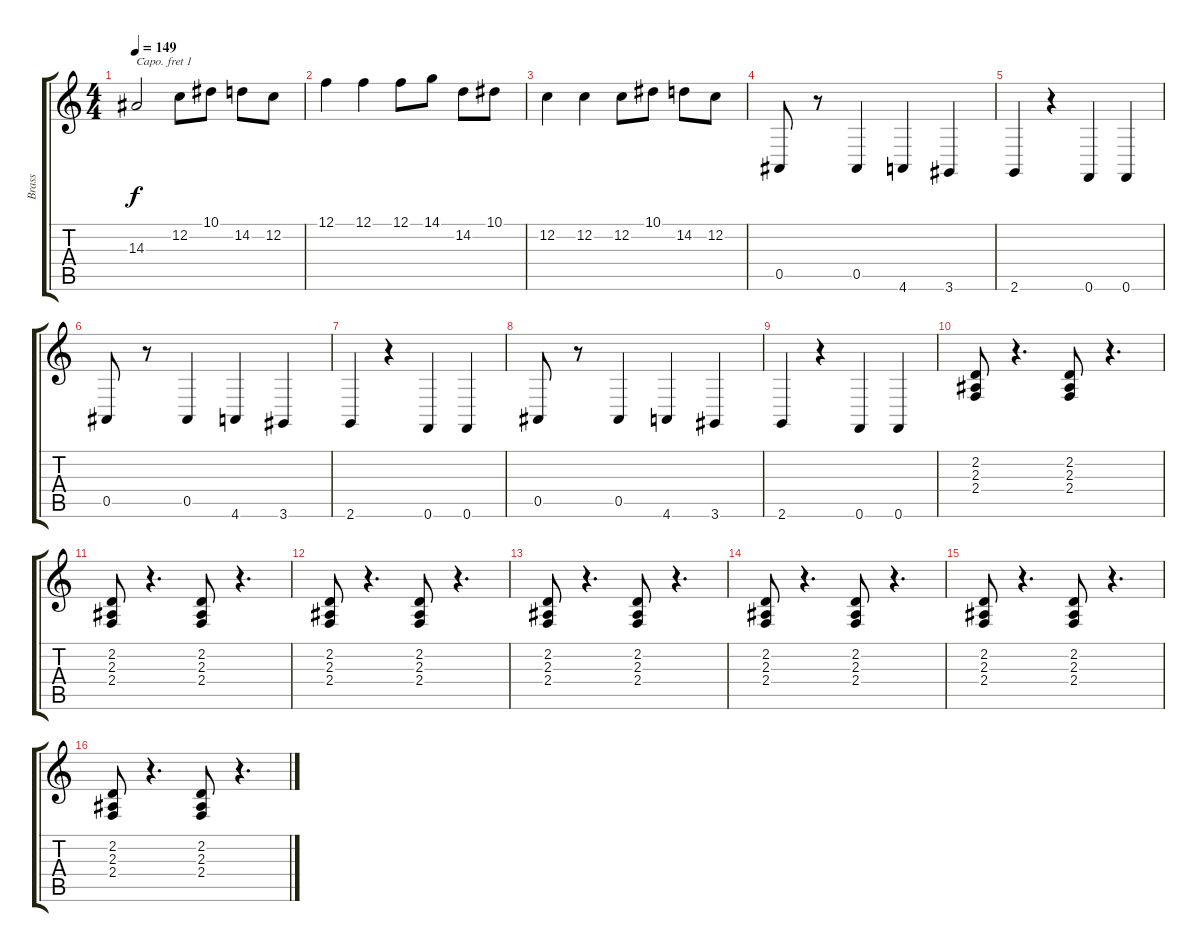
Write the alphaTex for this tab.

\track ("Brass" "Brass") {instrument brasssection}
\staff {score tabs}
\capo 1
\tuning (E4 B3 G3 D3 A2 E2) {hide}
\ts (4 4)
\tempo 149
\clef g2
\ks c
14.3.2{dy f} 12.2.8 10.1.8 14.2.8 12.2.8 |
12.1.4 12.1.4 12.1.8 14.1.8 14.2.8 10.1.8 |
12.2.4 12.2.4 12.2.8 10.1.8 14.2.8 12.2.8 |
0.5.8 r.8 0.5.4 4.6.4 3.6.4 |
2.6.4 r.4 0.6.4 0.6.4 |
0.5.8 r.8 0.5.4 4.6.4 3.6.4 |
2.6.4 r.4 0.6.4 0.6.4 |
0.5.8 r.8 0.5.4 4.6.4 3.6.4 |
2.6.4 r.4 0.6.4 0.6.4 |
(2.2 2.3 2.4).8 r.4{d} (2.2 2.3 2.4).8 r.4{d} |
(2.2 2.3 2.4).8 r.4{d} (2.2 2.3 2.4).8 r.4{d} |
(2.2 2.3 2.4).8 r.4{d} (2.2 2.3 2.4).8 r.4{d} |
(2.2 2.3 2.4).8 r.4{d} (2.2 2.3 2.4).8 r.4{d} |
(2.2 2.3 2.4).8 r.4{d} (2.2 2.3 2.4).8 r.4{d} |
(2.2 2.3 2.4).8 r.4{d} (2.2 2.3 2.4).8 r.4{d} |
(2.2 2.3 2.4).8 r.4{d} (2.2 2.3 2.4).8 r.4{d}
